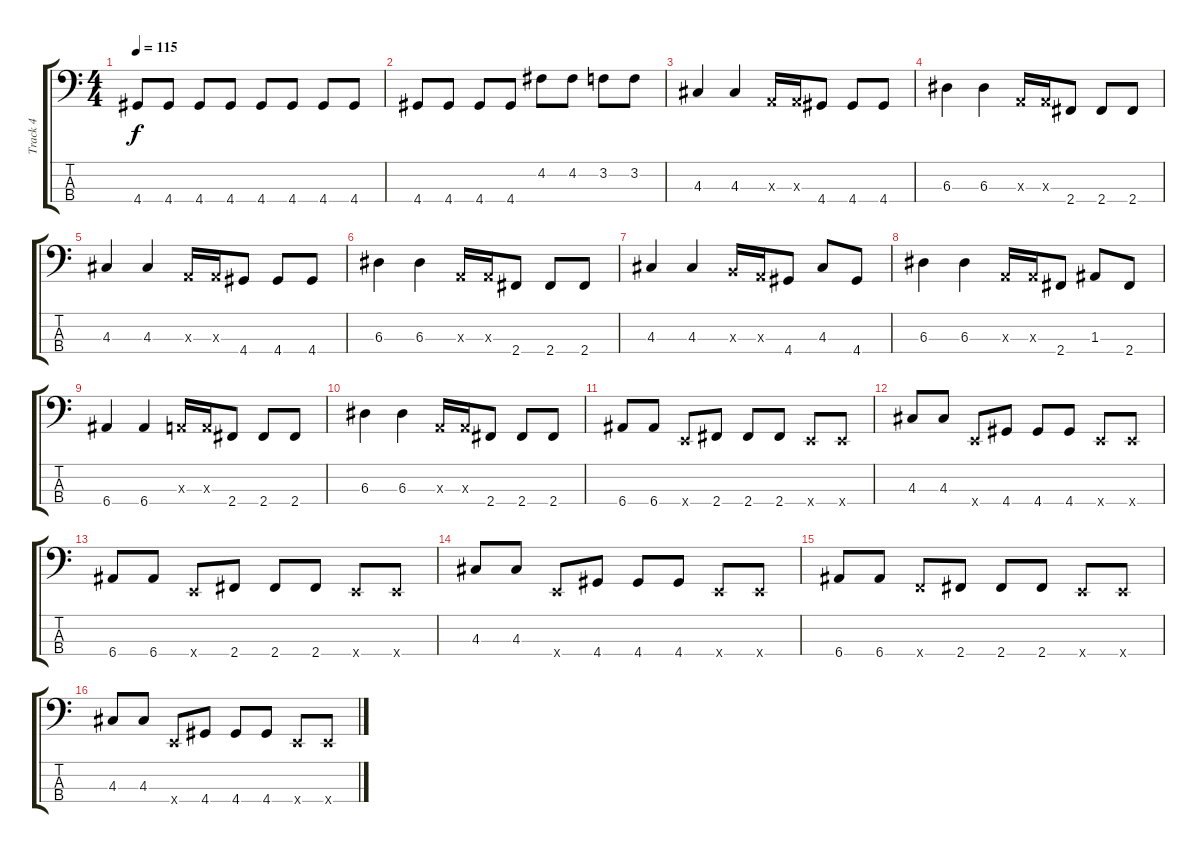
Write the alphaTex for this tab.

\track ("Track 4" "Track 4") {instrument electricbasspick}
\staff {score tabs}
\tuning (G2 D2 A1 E1) {hide}
\ts (4 4)
\tempo 115
\clef f4
\ks c
4.4.8{dy f} 4.4.8 4.4.8 4.4.8 4.4.8 4.4.8 4.4.8 4.4.8 |
4.4.8 4.4.8 4.4.8 4.4.8 4.2.8 4.2.8 3.2.8 3.2.8 |
4.3.4 4.3.4 0.3{x}.16 0.3{x}.16 4.4.8 4.4.8 4.4.8 |
6.3.4 6.3.4 0.3{x}.16 0.3{x}.16 2.4.8 2.4.8 2.4.8 |
4.3.4 4.3.4 0.3{x}.16 0.3{x}.16 4.4.8 4.4.8 4.4.8 |
6.3.4 6.3.4 0.3{x}.16 0.3{x}.16 2.4.8 2.4.8 2.4.8 |
4.3.4 4.3.4 2.3{x}.16 0.3{x}.16 4.4.8 4.3.8 4.4.8 |
6.3.4 6.3.4 0.3{x}.16 0.3{x}.16 2.4.8 1.3.8 2.4.8 |
6.4.4 6.4.4 0.3{x}.16 0.3{x}.16 2.4.8 2.4.8 2.4.8 |
6.3.4 6.3.4 0.3{x}.16 0.3{x}.16 2.4.8 2.4.8 2.4.8 |
6.4.8 6.4.8 0.4{x}.8 2.4.8 2.4.8 2.4.8 0.4{x}.8 0.4{x}.8 |
4.3.8 4.3.8 0.4{x}.8 4.4.8 4.4.8 4.4.8 0.4{x}.8 0.4{x}.8 |
6.4.8 6.4.8 0.4{x}.8 2.4.8 2.4.8 2.4.8 0.4{x}.8 0.4{x}.8 |
4.3.8 4.3.8 0.4{x}.8 4.4.8 4.4.8 4.4.8 0.4{x}.8 0.4{x}.8 |
6.4.8 6.4.8 1.4{x}.8 2.4.8 2.4.8 2.4.8 0.4{x}.8 0.4{x}.8 |
4.3.8 4.3.8 0.4{x}.8 4.4.8 4.4.8 4.4.8 0.4{x}.8 0.4{x}.8
